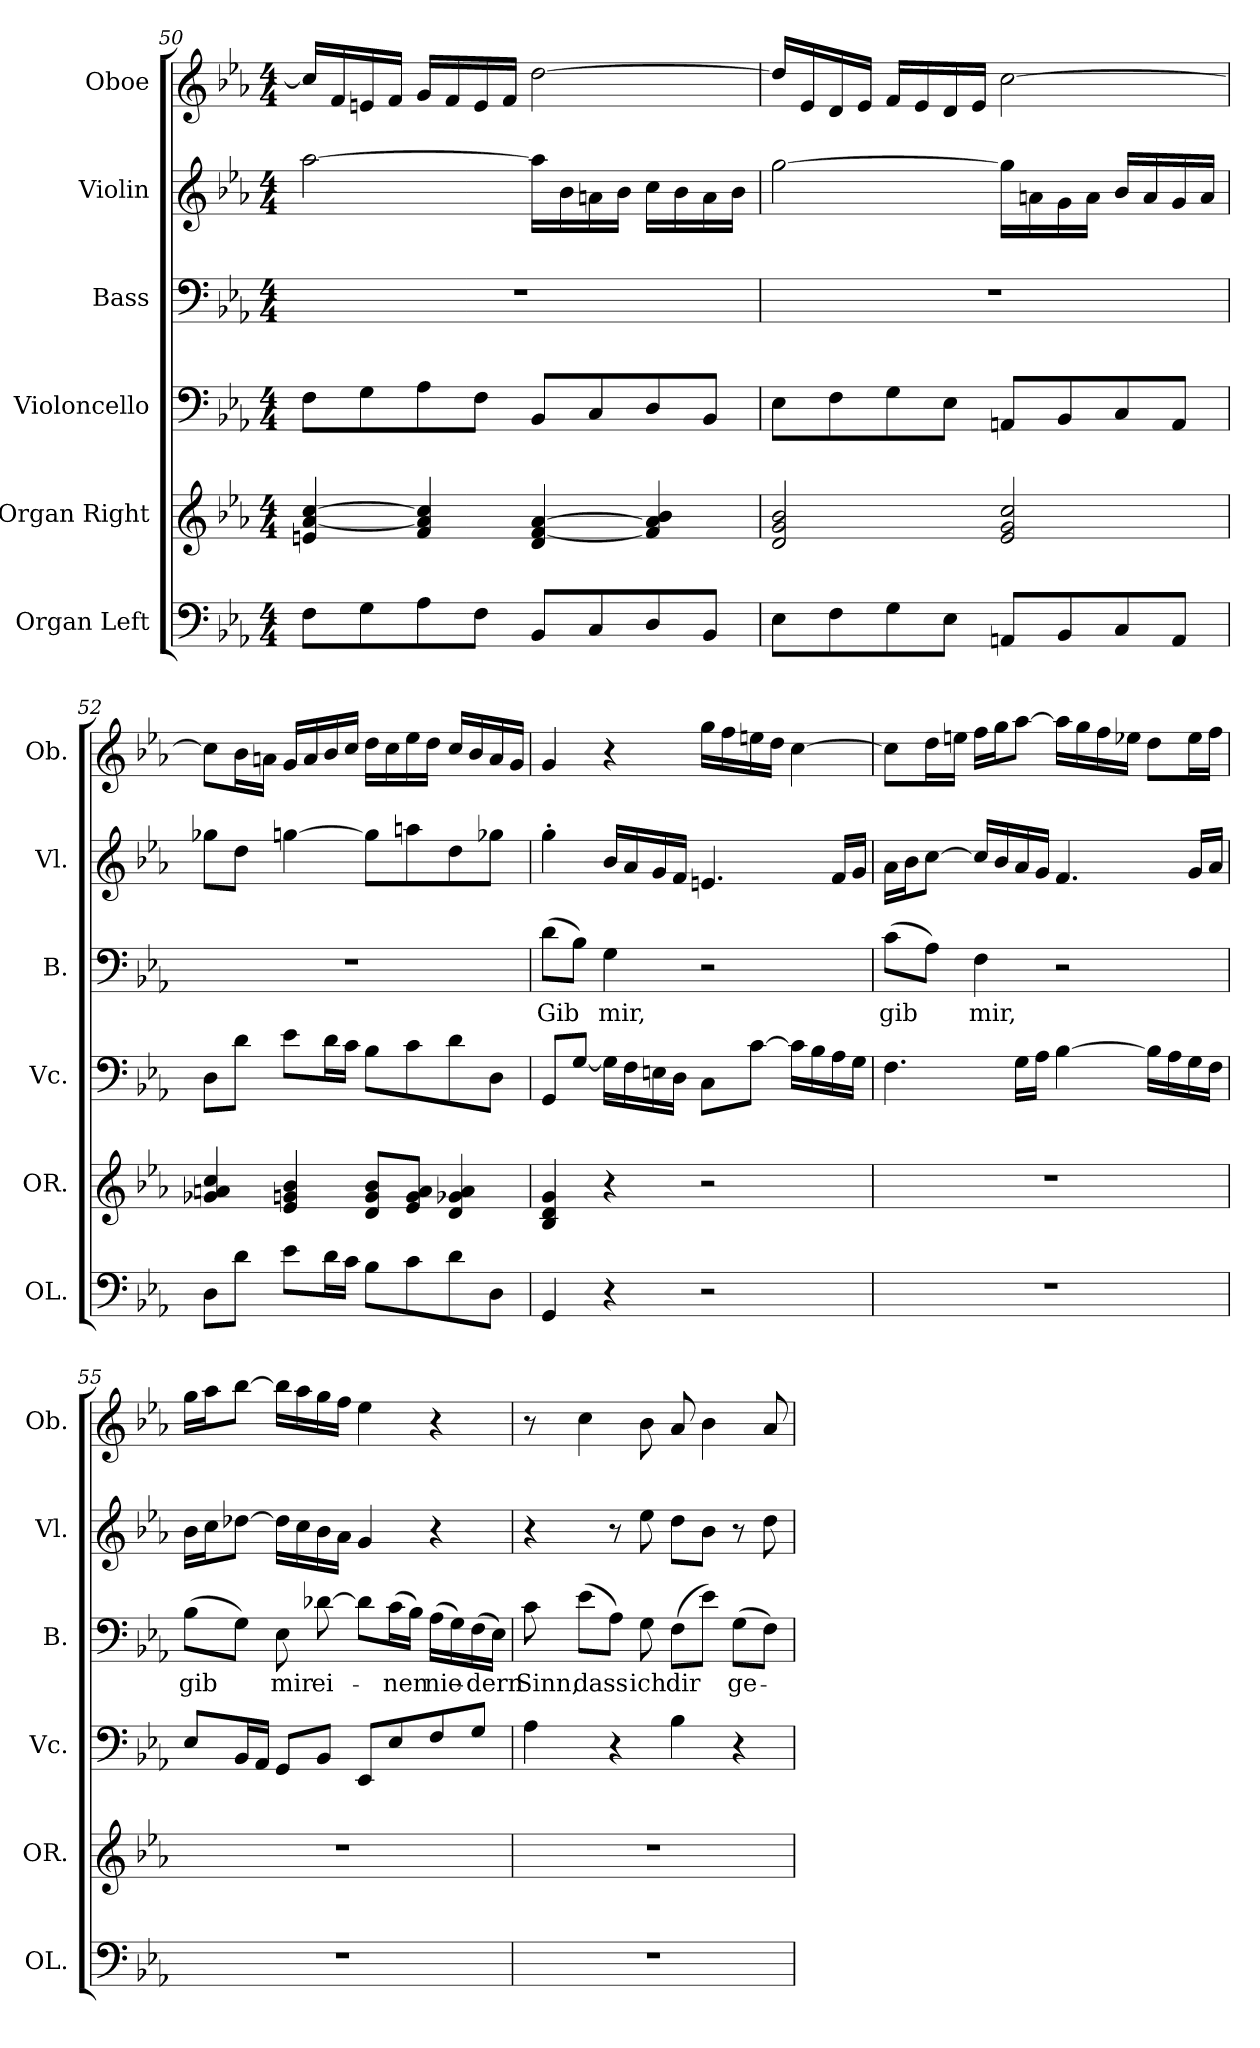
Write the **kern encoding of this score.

**kern	**kern	**kern	**kern	**text	**kern	**kern
*part6	*part5	*part4	*part3	*part3	*part2	*part1
*staff6	*staff5	*staff4	*staff3	*staff3	*staff2	*staff1
*I"Organ Left	*I"Organ Right	*I"Violoncello	*I"Bass	*	*I"Violin	*I"Oboe
*I'OL.	*I'OR.	*I'Vc.	*I'B.	*	*I'Vl.	*I'Ob.
!!LO:PB:g=z
*clefF4	*clefG2	*clefF4	*clefF4	*	*clefG2	*clefG2
*k[b-e-a-]	*k[b-e-a-]	*k[b-e-a-]	*k[b-e-a-]	*	*k[b-e-a-]	*k[b-e-a-]
*M4/4	*M4/4	*M4/4	*M4/4	*	*M4/4	*M4/4
=50	=50	=50	=50	=50	=50	=50
8F\L	4en/ [4a-/ [4cc/	8F\L	1r	.	[2aa-\	16cc/LL]
.	.	.	.	.	.	16f/
8G\	.	8G\	.	.	.	16en/
.	.	.	.	.	.	16f/JJ
8A-\	4f/ 4a-/] 4cc/]	8A-\	.	.	.	16g/LL
.	.	.	.	.	.	16f/
8F\J	.	8F\J	.	.	.	16e/
.	.	.	.	.	.	16f/JJ
8BB-/L	4d/ [4f/ [4a-/	8BB-/L	.	.	16aa-\LL]	[2dd\
.	.	.	.	.	16b-\	.
8C/	.	8C/	.	.	16an\	.
.	.	.	.	.	16b-\JJ	.
8D/	4f/] 4a-/] 4b-/	8D/	.	.	16cc\LL	.
.	.	.	.	.	16b-\	.
8BB-/J	.	8BB-/J	.	.	16a\	.
.	.	.	.	.	16b-\JJ	.
=51	=51	=51	=51	=51	=51	=51
8E-\L	2d/ 2g/ 2b-/	8E-\L	1r	.	[2gg\	16dd/LL]
.	.	.	.	.	.	16e-/
8F\	.	8F\	.	.	.	16d/
.	.	.	.	.	.	16e-/JJ
8G\	.	8G\	.	.	.	16f/LL
.	.	.	.	.	.	16e-/
8E-\J	.	8E-\J	.	.	.	16d/
.	.	.	.	.	.	16e-/JJ
8AAn/L	2e-/ 2g/ 2cc/	8AAn/L	.	.	16gg\LL]	[2cc\
.	.	.	.	.	16an\	.
8BB-/	.	8BB-/	.	.	16g\	.
.	.	.	.	.	16a\JJ	.
8C/	.	8C/	.	.	16b-/LL	.
.	.	.	.	.	16a/	.
8AA/J	.	8AA/J	.	.	16g/	.
.	.	.	.	.	16a/JJ	.
!!LO:LB:g=z
=52	=52	=52	=52	=52	=52	=52
8D\L	4g-X/ 4an/ 4cc/	8D\L	1r	.	8gg-X\L	8cc\L]
8d\J	.	8d\J	.	.	8dd\J	16b-\L
.	.	.	.	.	.	16an\JJ
8e-\L	4e-/ 4gn/ 4b-/	8e-\L	.	.	[4ggn\	16g/LL
.	.	.	.	.	.	16a/
16d\L	.	16d\L	.	.	.	16b-/
16c\JJ	.	16c\JJ	.	.	.	16cc/JJ
8B-\L	8d/ 8g/ 8b-/L	8B-\L	.	.	8gg\L]	16dd\LL
.	.	.	.	.	.	16cc\
8c\	8e-/ 8g/ 8a/J	8c\	.	.	8aan\	16ee-\
.	.	.	.	.	.	16dd\JJ
8d\	4d/ 4g-X/ 4a/	8d\	.	.	8dd\	16cc/LL
.	.	.	.	.	.	16b-/
8D\J	.	8D\J	.	.	8gg-X\J	16a/
.	.	.	.	.	.	16g/JJ
=53	=53	=53	=53	=53	=53	=53
4GG/	4B-/ 4d/ 4g/	8GG/L	(8d\L	Gib	4gg'\	4g/
.	.	[8G/J	8B-\J)	.	.	.
4r	4r	16G\LL]	4G\	mir,	16b-/LL	4r
.	.	16F\	.	.	16a-/	.
.	.	16En\	.	.	16g/	.
.	.	16D\JJ	.	.	16f/JJ	.
2r	2r	8C\L	2r	.	4.en/	16gg\LL
.	.	.	.	.	.	16ff\
.	.	[8c\J	.	.	.	16een\
.	.	.	.	.	.	16dd\JJ
.	.	16c\LL]	.	.	.	[4cc\
.	.	16B-\	.	.	.	.
.	.	16A-\	.	.	16f/LL	.
.	.	16G\JJ	.	.	16g/JJ	.
!!LO:PB:g=z
=54	=54	=54	=54	=54	=54	=54
1r	1r	4.F\	(8c\L	gib	16a-\LL	8cc\L]
.	.	.	.	.	16b-\J	.
.	.	.	8A-\J)	.	[8cc\J	16dd\L
.	.	.	.	.	.	16een\JJ
.	.	.	4F\	mir,	16cc/LL]	16ff\LL
.	.	.	.	.	16b-/	16gg\J
.	.	16G\LL	.	.	16a-/	[8aa-\J
.	.	16A-\JJ	.	.	16g/JJ	.
.	.	[4B-\	2r	.	4.f/	16aa-\LL]
.	.	.	.	.	.	16gg\
.	.	.	.	.	.	16ff\
.	.	.	.	.	.	16ee-X\JJ
.	.	16B-\LL]	.	.	.	8dd\L
.	.	16A-\	.	.	.	.
.	.	16G\	.	.	16g/LL	16ee-\L
.	.	16F\JJ	.	.	16a-/JJ	16ff\JJ
=55	=55	=55	=55	=55	=55	=55
1r	1r	8E-/L	(8B-\L	gib	16b-\LL	16gg\LL
.	.	.	.	.	16cc\J	16aa-\J
.	.	16BB-/L	8G\J)	.	[8dd-X\J	[8bb-\J
.	.	16AA-/JJ	.	.	.	.
.	.	8GG/L	8E-\	mir	16dd-\LL]	16bb-\LL]
.	.	.	.	.	16cc\	16aa-\
.	.	8BB-/J	[8d-X\	ei-	16b-\	16gg\
.	.	.	.	.	16a-\JJ	16ff\JJ
.	.	8EE-/L	8d-\L]	.	4g/	4ee-\
.	.	8E-/	(16c\L	-nen	.	.
.	.	.	16B-\JJ)	.	.	.
.	.	8F/	(16A-\LL	nie-	4r	4r
.	.	.	16G\)	.	.	.
.	.	8G/J	(16F\	-dern	.	.
.	.	.	16E-\JJ)	.	.	.
!!LO:LB:g=z
=56	=56	=56	=56	=56	=56	=56
1r	1r	4A-\	8c\	Sinn,	4r	8r
.	.	.	(8e-\L	dass	.	4cc\
.	.	4r	8A-\J)	.	8r	.
.	.	.	8G\	ich	8ee-\	8b-\
.	.	4B-\	(8F\L	dir	8dd\L	8a-/
.	.	.	8e-\J)	.	8b-\J	4b-\
.	.	4r	(8G\L	ge-	8r	.
.	.	.	8F\J)	.	8dd\	8a-/
=	=	=	=	=	=	=
*-	*-	*-	*-	*-	*-	*-
